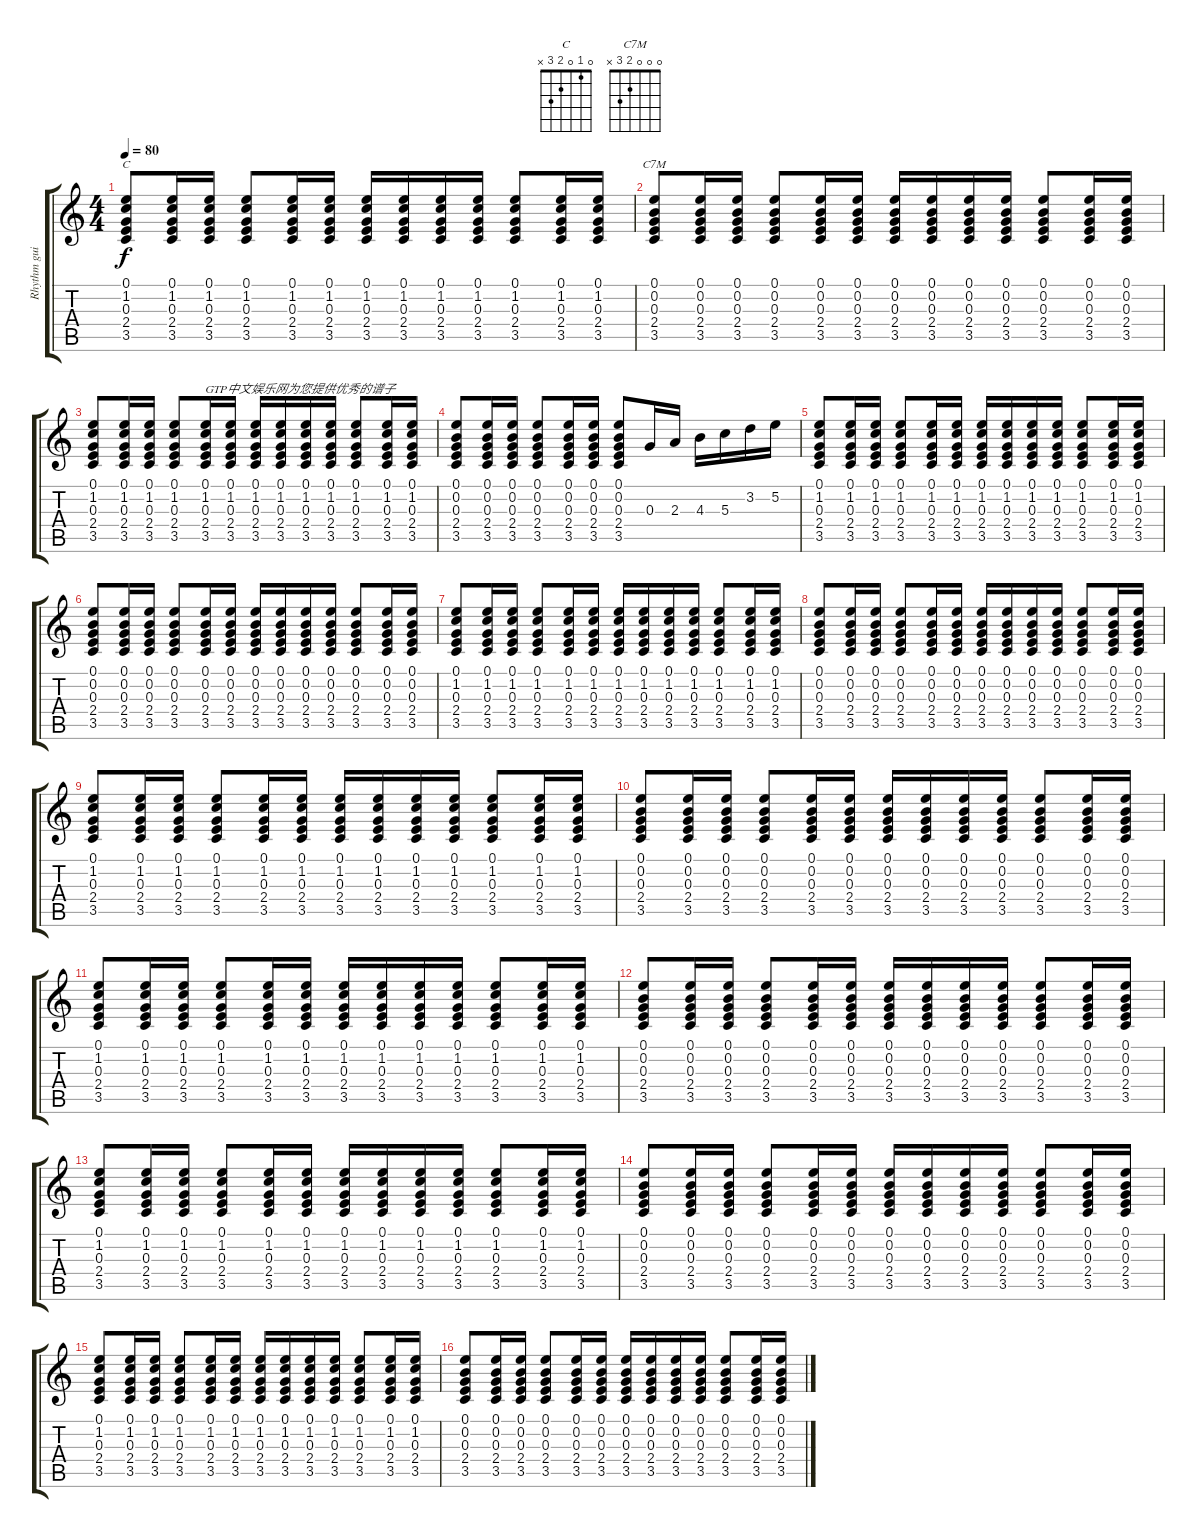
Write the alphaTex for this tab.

\track ("Rhythm guitar" "Rhythm gui") {instrument electricguitarmuted}
\staff {score tabs}
\tuning (E4 B3 G3 D3 A2 E2) {hide}
\chord ("C" 0 1 0 2 3 x)
\chord ("C7M" 0 0 0 2 3 x)
\ts (4 4)
\tempo 80
\clef g2
\ks c
(0.1 1.2 0.3 2.4 3.5).8{ch "C" dy f instrument electricguitarmuted} (0.1 1.2 0.3 2.4 3.5).16 (0.1 1.2 0.3 2.4 3.5).16 (0.1 1.2 0.3 2.4 3.5).8 (0.1 1.2 0.3 2.4 3.5).16 (0.1 1.2 0.3 2.4 3.5).16 (0.1 1.2 0.3 2.4 3.5).16 (0.1 1.2 0.3 2.4 3.5).16 (0.1 1.2 0.3 2.4 3.5).16 (0.1 1.2 0.3 2.4 3.5).16 (0.1 1.2 0.3 2.4 3.5).8 (0.1 1.2 0.3 2.4 3.5).16 (0.1 1.2 0.3 2.4 3.5).16 |
(0.1 0.2 0.3 2.4 3.5).8{ch "C7M"} (0.1 0.2 0.3 2.4 3.5).16 (0.1 0.2 0.3 2.4 3.5).16 (0.1 0.2 0.3 2.4 3.5).8 (0.1 0.2 0.3 2.4 3.5).16 (0.1 0.2 0.3 2.4 3.5).16 (0.1 0.2 0.3 2.4 3.5).16 (0.1 0.2 0.3 2.4 3.5).16 (0.1 0.2 0.3 2.4 3.5).16 (0.1 0.2 0.3 2.4 3.5).16 (0.1 0.2 0.3 2.4 3.5).8 (0.1 0.2 0.3 2.4 3.5).16 (0.1 0.2 0.3 2.4 3.5).16 |
(0.1 1.2 0.3 2.4 3.5).8 (0.1 1.2 0.3 2.4 3.5).16 (0.1 1.2 0.3 2.4 3.5).16 (0.1 1.2 0.3 2.4 3.5).8 (0.1 1.2 0.3 2.4 3.5).16{txt "GTP中文娱乐网为您提供优秀的谱子"} (0.1 1.2 0.3 2.4 3.5).16 (0.1 1.2 0.3 2.4 3.5).16 (0.1 1.2 0.3 2.4 3.5).16 (0.1 1.2 0.3 2.4 3.5).16 (0.1 1.2 0.3 2.4 3.5).16 (0.1 1.2 0.3 2.4 3.5).8 (0.1 1.2 0.3 2.4 3.5).16 (0.1 1.2 0.3 2.4 3.5).16 |
(0.1 0.2 0.3 2.4 3.5).8 (0.1 0.2 0.3 2.4 3.5).16 (0.1 0.2 0.3 2.4 3.5).16 (0.1 0.2 0.3 2.4 3.5).8 (0.1 0.2 0.3 2.4 3.5).16 (0.1 0.2 0.3 2.4 3.5).16 (0.1 0.2 0.3 2.4 3.5).8 0.3.16 2.3.16 4.3.16 5.3.16 3.2.16 5.2.16 |
(0.1 1.2 0.3 2.4 3.5).8 (0.1 1.2 0.3 2.4 3.5).16 (0.1 1.2 0.3 2.4 3.5).16 (0.1 1.2 0.3 2.4 3.5).8 (0.1 1.2 0.3 2.4 3.5).16 (0.1 1.2 0.3 2.4 3.5).16 (0.1 1.2 0.3 2.4 3.5).16 (0.1 1.2 0.3 2.4 3.5).16 (0.1 1.2 0.3 2.4 3.5).16 (0.1 1.2 0.3 2.4 3.5).16 (0.1 1.2 0.3 2.4 3.5).8 (0.1 1.2 0.3 2.4 3.5).16 (0.1 1.2 0.3 2.4 3.5).16 |
(0.1 0.2 0.3 2.4 3.5).8 (0.1 0.2 0.3 2.4 3.5).16 (0.1 0.2 0.3 2.4 3.5).16 (0.1 0.2 0.3 2.4 3.5).8 (0.1 0.2 0.3 2.4 3.5).16 (0.1 0.2 0.3 2.4 3.5).16 (0.1 0.2 0.3 2.4 3.5).16 (0.1 0.2 0.3 2.4 3.5).16 (0.1 0.2 0.3 2.4 3.5).16 (0.1 0.2 0.3 2.4 3.5).16 (0.1 0.2 0.3 2.4 3.5).8 (0.1 0.2 0.3 2.4 3.5).16 (0.1 0.2 0.3 2.4 3.5).16 |
(0.1 1.2 0.3 2.4 3.5).8 (0.1 1.2 0.3 2.4 3.5).16 (0.1 1.2 0.3 2.4 3.5).16 (0.1 1.2 0.3 2.4 3.5).8 (0.1 1.2 0.3 2.4 3.5).16 (0.1 1.2 0.3 2.4 3.5).16 (0.1 1.2 0.3 2.4 3.5).16 (0.1 1.2 0.3 2.4 3.5).16 (0.1 1.2 0.3 2.4 3.5).16 (0.1 1.2 0.3 2.4 3.5).16 (0.1 1.2 0.3 2.4 3.5).8 (0.1 1.2 0.3 2.4 3.5).16 (0.1 1.2 0.3 2.4 3.5).16 |
(0.1 0.2 0.3 2.4 3.5).8 (0.1 0.2 0.3 2.4 3.5).16 (0.1 0.2 0.3 2.4 3.5).16 (0.1 0.2 0.3 2.4 3.5).8 (0.1 0.2 0.3 2.4 3.5).16 (0.1 0.2 0.3 2.4 3.5).16 (0.1 0.2 0.3 2.4 3.5).16 (0.1 0.2 0.3 2.4 3.5).16 (0.1 0.2 0.3 2.4 3.5).16 (0.1 0.2 0.3 2.4 3.5).16 (0.1 0.2 0.3 2.4 3.5).8 (0.1 0.2 0.3 2.4 3.5).16 (0.1 0.2 0.3 2.4 3.5).16 |
(0.1 1.2 0.3 2.4 3.5).8 (0.1 1.2 0.3 2.4 3.5).16 (0.1 1.2 0.3 2.4 3.5).16 (0.1 1.2 0.3 2.4 3.5).8 (0.1 1.2 0.3 2.4 3.5).16 (0.1 1.2 0.3 2.4 3.5).16 (0.1 1.2 0.3 2.4 3.5).16 (0.1 1.2 0.3 2.4 3.5).16 (0.1 1.2 0.3 2.4 3.5).16 (0.1 1.2 0.3 2.4 3.5).16 (0.1 1.2 0.3 2.4 3.5).8 (0.1 1.2 0.3 2.4 3.5).16 (0.1 1.2 0.3 2.4 3.5).16 |
(0.1 0.2 0.3 2.4 3.5).8 (0.1 0.2 0.3 2.4 3.5).16 (0.1 0.2 0.3 2.4 3.5).16 (0.1 0.2 0.3 2.4 3.5).8 (0.1 0.2 0.3 2.4 3.5).16 (0.1 0.2 0.3 2.4 3.5).16 (0.1 0.2 0.3 2.4 3.5).16 (0.1 0.2 0.3 2.4 3.5).16 (0.1 0.2 0.3 2.4 3.5).16 (0.1 0.2 0.3 2.4 3.5).16 (0.1 0.2 0.3 2.4 3.5).8 (0.1 0.2 0.3 2.4 3.5).16 (0.1 0.2 0.3 2.4 3.5).16 |
(0.1 1.2 0.3 2.4 3.5).8 (0.1 1.2 0.3 2.4 3.5).16 (0.1 1.2 0.3 2.4 3.5).16 (0.1 1.2 0.3 2.4 3.5).8 (0.1 1.2 0.3 2.4 3.5).16 (0.1 1.2 0.3 2.4 3.5).16 (0.1 1.2 0.3 2.4 3.5).16 (0.1 1.2 0.3 2.4 3.5).16 (0.1 1.2 0.3 2.4 3.5).16 (0.1 1.2 0.3 2.4 3.5).16 (0.1 1.2 0.3 2.4 3.5).8 (0.1 1.2 0.3 2.4 3.5).16 (0.1 1.2 0.3 2.4 3.5).16 |
(0.1 0.2 0.3 2.4 3.5).8 (0.1 0.2 0.3 2.4 3.5).16 (0.1 0.2 0.3 2.4 3.5).16 (0.1 0.2 0.3 2.4 3.5).8 (0.1 0.2 0.3 2.4 3.5).16 (0.1 0.2 0.3 2.4 3.5).16 (0.1 0.2 0.3 2.4 3.5).16 (0.1 0.2 0.3 2.4 3.5).16 (0.1 0.2 0.3 2.4 3.5).16 (0.1 0.2 0.3 2.4 3.5).16 (0.1 0.2 0.3 2.4 3.5).8 (0.1 0.2 0.3 2.4 3.5).16 (0.1 0.2 0.3 2.4 3.5).16 |
(0.1 1.2 0.3 2.4 3.5).8 (0.1 1.2 0.3 2.4 3.5).16 (0.1 1.2 0.3 2.4 3.5).16 (0.1 1.2 0.3 2.4 3.5).8 (0.1 1.2 0.3 2.4 3.5).16 (0.1 1.2 0.3 2.4 3.5).16 (0.1 1.2 0.3 2.4 3.5).16 (0.1 1.2 0.3 2.4 3.5).16 (0.1 1.2 0.3 2.4 3.5).16 (0.1 1.2 0.3 2.4 3.5).16 (0.1 1.2 0.3 2.4 3.5).8 (0.1 1.2 0.3 2.4 3.5).16 (0.1 1.2 0.3 2.4 3.5).16 |
(0.1 0.2 0.3 2.4 3.5).8 (0.1 0.2 0.3 2.4 3.5).16 (0.1 0.2 0.3 2.4 3.5).16 (0.1 0.2 0.3 2.4 3.5).8 (0.1 0.2 0.3 2.4 3.5).16 (0.1 0.2 0.3 2.4 3.5).16 (0.1 0.2 0.3 2.4 3.5).16 (0.1 0.2 0.3 2.4 3.5).16 (0.1 0.2 0.3 2.4 3.5).16 (0.1 0.2 0.3 2.4 3.5).16 (0.1 0.2 0.3 2.4 3.5).8 (0.1 0.2 0.3 2.4 3.5).16 (0.1 0.2 0.3 2.4 3.5).16 |
(0.1 1.2 0.3 2.4 3.5).8 (0.1 1.2 0.3 2.4 3.5).16 (0.1 1.2 0.3 2.4 3.5).16 (0.1 1.2 0.3 2.4 3.5).8 (0.1 1.2 0.3 2.4 3.5).16 (0.1 1.2 0.3 2.4 3.5).16 (0.1 1.2 0.3 2.4 3.5).16 (0.1 1.2 0.3 2.4 3.5).16 (0.1 1.2 0.3 2.4 3.5).16 (0.1 1.2 0.3 2.4 3.5).16 (0.1 1.2 0.3 2.4 3.5).8 (0.1 1.2 0.3 2.4 3.5).16 (0.1 1.2 0.3 2.4 3.5).16 |
(0.1 0.2 0.3 2.4 3.5).8 (0.1 0.2 0.3 2.4 3.5).16 (0.1 0.2 0.3 2.4 3.5).16 (0.1 0.2 0.3 2.4 3.5).8 (0.1 0.2 0.3 2.4 3.5).16 (0.1 0.2 0.3 2.4 3.5).16 (0.1 0.2 0.3 2.4 3.5).16 (0.1 0.2 0.3 2.4 3.5).16 (0.1 0.2 0.3 2.4 3.5).16 (0.1 0.2 0.3 2.4 3.5).16 (0.1 0.2 0.3 2.4 3.5).8 (0.1 0.2 0.3 2.4 3.5).16 (0.1 0.2 0.3 2.4 3.5).16
